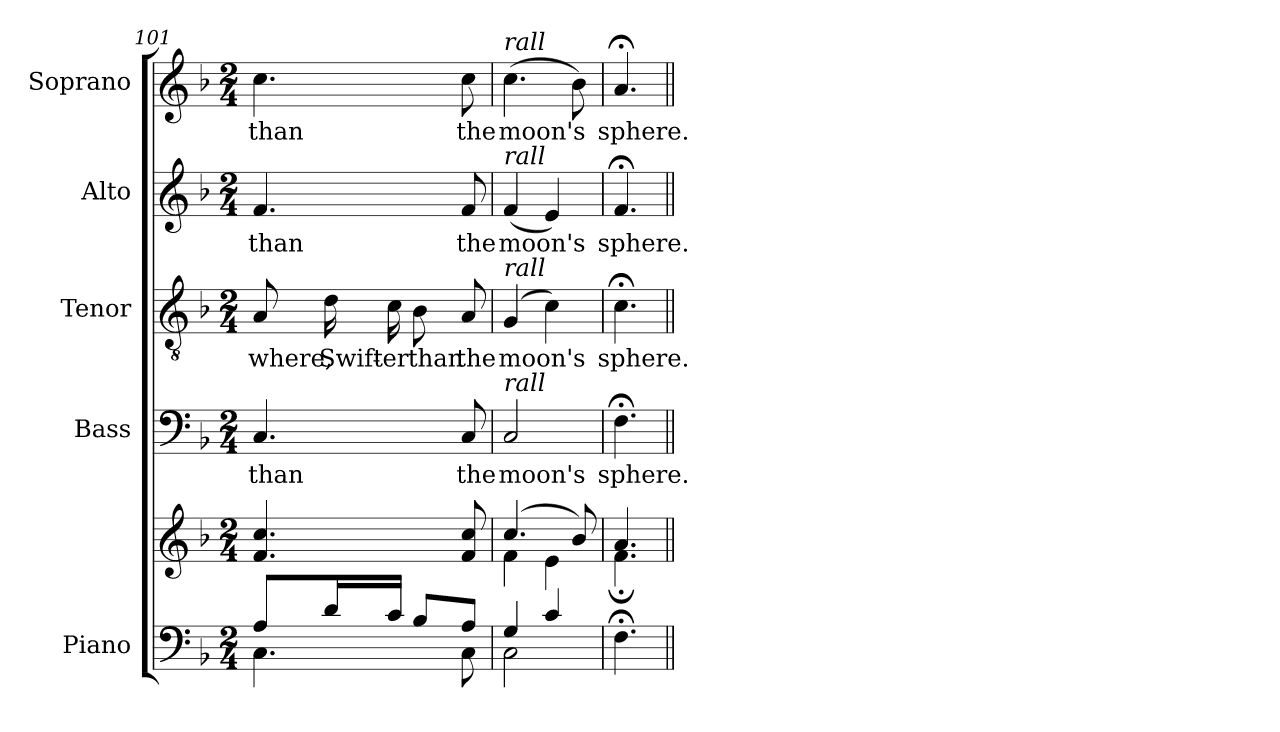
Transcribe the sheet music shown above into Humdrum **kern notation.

**kern	**kern	**kern	**text	**kern	**text	**kern	**text	**kern	**text
*part5	*part5	*part4	*part4	*part3	*part3	*part2	*part2	*part1	*part1
*staff6	*staff5	*staff4	*staff4	*staff3	*staff3	*staff2	*staff2	*staff1	*staff1
*I"Piano	*	*I"Bass	*	*I"Tenor	*	*I"Alto	*	*I"Soprano	*
*I'Pno.	*	*I'B.	*	*I'T.	*	*I'A.	*	*I'S.	*
*clefF4	*clefG2	*clefF4	*	*clefGv2	*	*clefG2	*	*clefG2	*
*	*	*	*	*ITrd7c12	*	*	*	*	*
*k[b-]	*k[b-]	*k[b-]	*	*k[b-]	*	*k[b-]	*	*k[b-]	*
*F:	*F:	*F:	*	*F:	*	*F:	*	*F:	*
*M2/4	*M2/4	*M2/4	*	*M2/4	*	*M2/4	*	*M2/4	*
=101	=101	=101	=101	=101	=101	=101	=101	=101	=101
*^	*	*	*	*	*	*	*	*	*
!	!	!	!	!LO:LY:b:color=#000000	!	!	!	!	!	!
!	!	!	!	!	!	!LO:LY:b:color=#000000	!	!	!	!
!	!	!	!	!	!	!	!	!LO:LY:b:color=#000000	!	!
!	!	!	!	!	!	!	!	!	!	!LO:LY:b:color=#000000
8Ai/L	4.Ci\	4.fi/ 4.cci	4.Ci/	than	8AAi/	-where,	4.fi/	than	4.cci\	than
!	!	!	!	!	!	!LO:LY:b:color=#000000	!	!	!	!
16di/L	.	.	.	.	16Di\	Swift-	.	.	.	.
!	!	!	!	!	!	!LO:LY:b:color=#000000	!	!	!	!
16ci/JJ	.	.	.	.	16Ci\	-er	.	.	.	.
!	!	!	!	!	!	!LO:LY:b:color=#000000	!	!	!	!
8B-i/L	.	.	.	.	8BB-i\	than	.	.	.	.
!	!	!	!	!LO:LY:b:color=#000000	!	!	!	!	!	!
!	!	!	!	!	!	!LO:LY:b:color=#000000	!	!	!	!
!	!	!	!	!	!	!	!	!LO:LY:b:color=#000000	!	!
!	!	!	!	!	!	!	!	!	!	!LO:LY:b:color=#000000
8Ai/J	8Ci\	8fi/ 8cci	8Ci/	the	8AAi/	the	8fi/	the	8cci\	the
=102	=102	=102	=102	=102	=102	=102	=102	=102	=102	=102
*	*	*^	*	*	*	*	*	*	*	*
!	!	!	!	!	!LO:LY:b:color=#000000	!	!	!	!	!	!
!	!	!	!	!	!	!	!LO:LY:b:color=#000000	!	!	!	!
!	!	!	!	!	!	!	!	!	!LO:LY:b:color=#000000	!	!
!	!	!	!	!	!	!	!	!	!	!LO:TX:a:i:t=rall	!
!	!	!	!	!	!	!	!	!LO:TX:a:i:t=rall	!	!	!
!	!	!	!	!	!	!LO:TX:a:i:t=rall	!	!	!	!	!
!	!	!	!	!LO:TX:a:i:t=rall	!	!	!	!	!	!	!
!	!	!	!	!	!	!	!	!	!	!	!LO:LY:b:color=#000000
4Gi/	2Ci\	(4.cci/	4fi\	2Ci/	moon's	(4GGi/	moon's	(4fi/	moon's	(4.cci\	moon's
4ci/	.	.	4ei\	.	.	4Ci\)	.	4ei/)	.	.	.
.	.	8b-i/)	.	.	.	.	.	.	.	8b-i\)	.
*v	*v	*	*	*	*	*	*	*	*	*	*
=103	=103	=103	=103	=103	=103	=103	=103	=103	=103	=103
!	!	!	!	!LO:LY:b:color=#000000	!	!	!	!	!	!
!	!	!	!	!	!	!LO:LY:b:color=#000000	!	!	!	!
!	!	!	!	!	!	!	!	!LO:LY:b:color=#000000	!	!
!	!	!	!	!	!	!	!	!	!	!LO:LY:b:color=#000000
4.F;i\	4.ai/	4.f;i\	4.F;i\	sphere.	4.C;i\	sphere.	4.f;i/	sphere.	4.a;i/	sphere.
*	*v	*v	*	*	*	*	*	*	*	*
=||	=||	=||	=||	=||	=||	=||	=||	=||	=||
*-	*-	*-	*-	*-	*-	*-	*-	*-	*-
